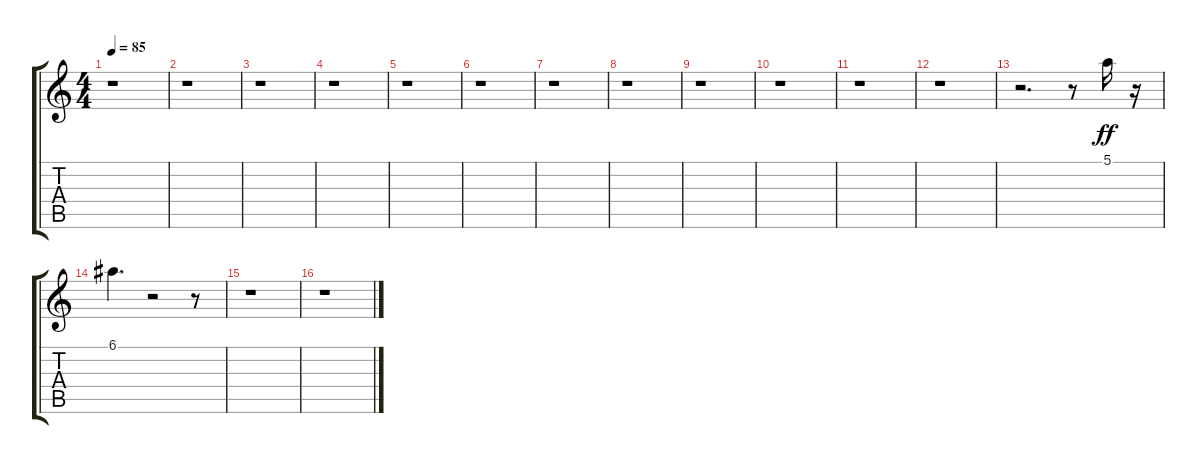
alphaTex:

\track "" {instrument distortionguitar}
\staff {score tabs}
\tuning (E4 B3 G3 D3 A2 E2) {hide}
\ts (4 4)
\tempo 85
\clef g2
\ks c
r.1{dy ff} |
r.1 |
r.1 |
r.1 |
r.1 |
r.1 |
r.1 |
r.1 |
r.1 |
r.1 |
r.1 |
r.1 |
r.2{d} r.8 5.1.16 r.16 |
6.1.4{d} r.2 r.8 |
r.1 |
r.1
